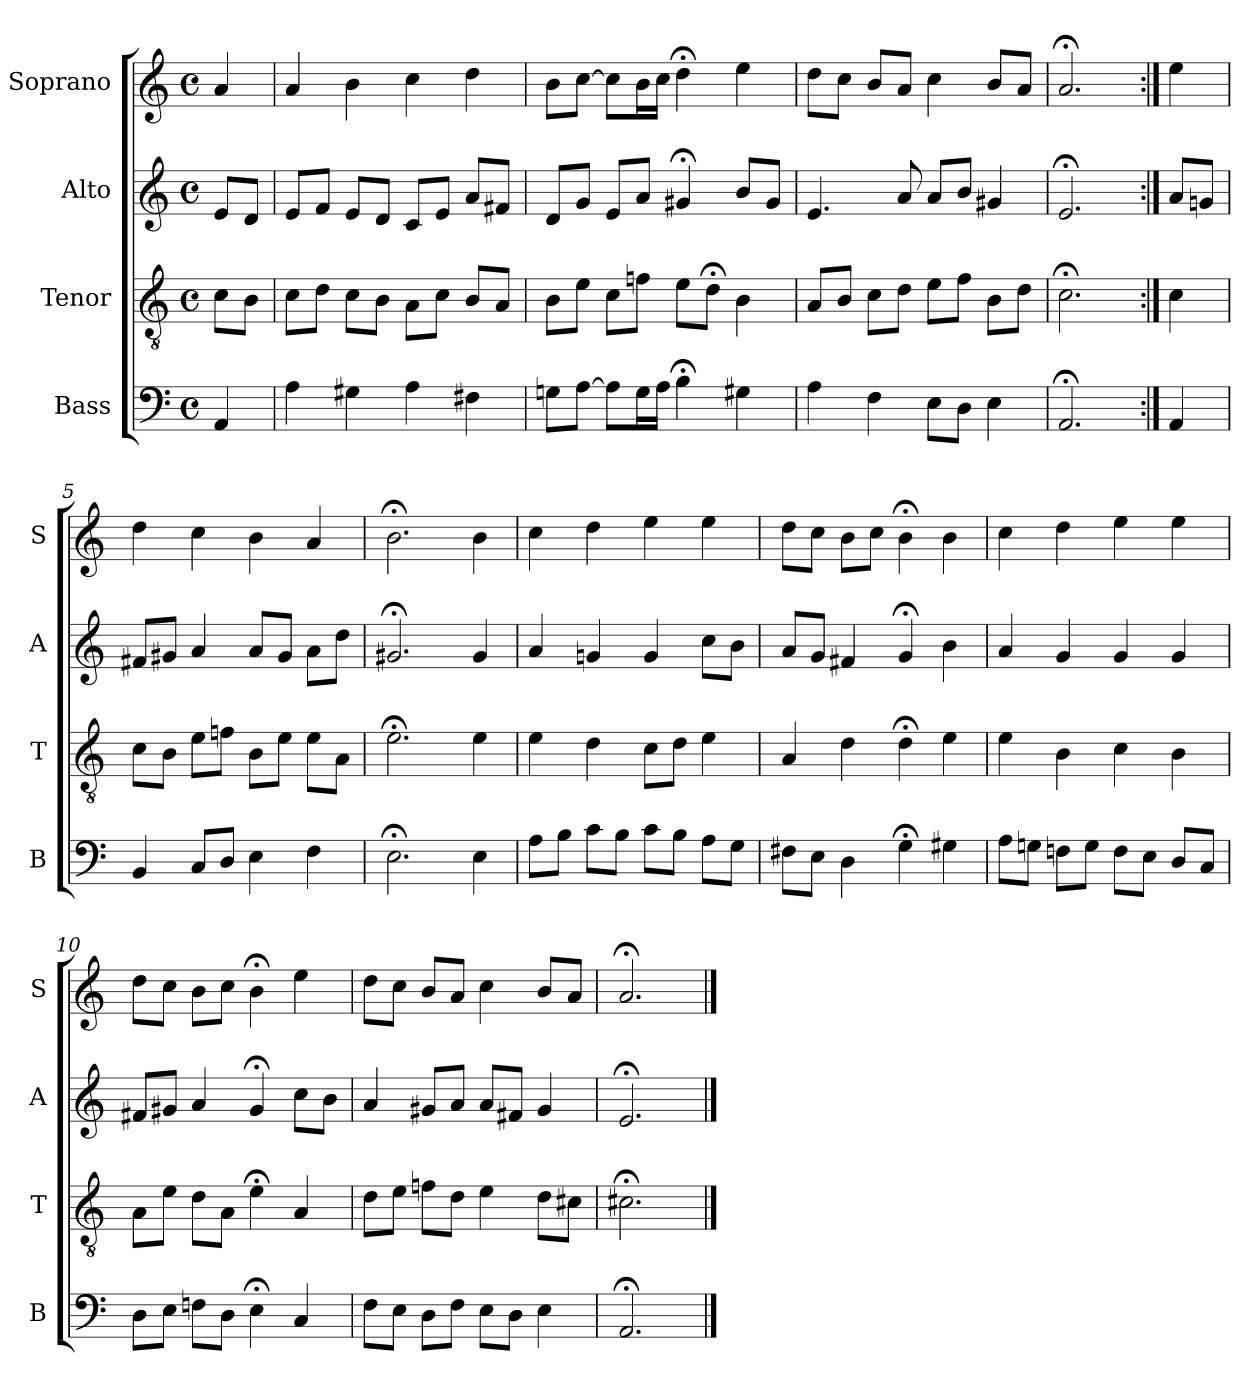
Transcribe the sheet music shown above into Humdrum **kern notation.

**kern	**kern	**kern	**kern
*part4	*part3	*part2	*part1
*staff4	*staff3	*staff2	*staff1
*I"Bass	*I"Tenor	*I"Alto	*I"Soprano
*I'B	*I'T	*I'A	*I'S
*clefF4	*clefGv2	*clefG2	*clefG2
*k[]	*k[]	*k[]	*k[]
*a:	*a:	*a:	*a:
*M4/4	*M4/4	*M4/4	*M4/4
*met(c)	*met(c)	*met(c)	*met(c)
*MM100	*MM100	*MM100	*MM100
=	=	=	=
4AA	8cL	8eL	4a
.	8BJ	8dJ	.
=1	=1	=1	=1
4A	8cL	8eL	4a
.	8dJ	8fJ	.
4G#X	8cL	8eL	4b
.	8BJ	8dJ	.
4A	8AL	8cL	4cc
.	8cJ	8eJ	.
4F#X	8BL	8aL	4dd
.	8AJ	8f#XJ	.
=2	=2	=2	=2
8GniL	8BiL	8dL	8bL
[8AiJ	8eiJ	8gJ	[8ccJ
8AiL]	8cL	8eL	8ccL]
16GL	8fnJ	8aJ	16bL
16AJJ	.	.	16ccJJ
4B;<	8eL	4g#X;<	4dd;<
.	8d;<J	.	.
4G#X	4B	8bL	4ee
.	.	8g#J	.
=3	=3	=3	=3
4A	8AL	4.ei	8ddL
.	8BJ	.	8ccJ
4F	8ciL	.	8bL
.	8diJ	8ai	8aJ
8EL	8eL	8aL	4cc
8DJ	8fJ	8bJ	.
4E	8BL	4g#X	8bL
.	8dJ	.	8aiJ
=4	=4	=4	=4
2.AA;<	2.c;<	2.e;<i	2.a;<i
=:|!	=:|!	=:|!	=:|!
4AA	4c	8aiL	4eei
.	.	8gnJ	.
=5	=5	=5	=5
4BB	8cL	8f#XL	4dd
.	8BJ	8g#XJ	.
8CL	8eL	4a	4cc
8DJ	8fnJ	.	.
4E	8BL	8aL	4b
.	8eJ	8g#J	.
4F	8eL	8aL	4a
.	8AJ	8ddJ	.
=6	=6	=6	=6
2.E;<	2.e;<	2.g#X;<	2.b;<
4E	4e	4g#	4b
=7	=7	=7	=7
8AL	4e	4a	4cc
8BJ	.	.	.
8cL	4d	4gn	4dd
8BJ	.	.	.
8cL	8cL	4g	4ee
8BJ	8dJ	.	.
8AL	4e	8ccL	4ee
8GJ	.	8bJ	.
=8	=8	=8	=8
8F#XL	4A	8aL	8ddL
8EJ	.	8gJ	8ccJ
4D	4di	4f#X	8bL
.	.	.	8ccJ
4G;<	4d;<i	4g;<i	4b;<
4G#X	4ei	4bi	4b
=9	=9	=9	=9
8AL	4e	4a	4cc
8GnJ	.	.	.
8FnL	4B	4g	4dd
8GJ	.	.	.
8FL	4c	4g	4ee
8EJ	.	.	.
8DL	4B	4g	4ee
8CJ	.	.	.
=10	=10	=10	=10
8DL	8AL	8f#XL	8ddL
8EJ	8eJ	8g#XJ	8ccJ
8FnL	8dL	4a	8bL
8DJ	8AJ	.	8ccJ
4E;<	4e;<	4g#;<	4b;<
4C	4A	8ccL	4ee
.	.	8bJ	.
=11	=11	=11	=11
8FL	8dL	4a	8ddL
8EJ	8eJ	.	8ccJ
8DL	8fnL	8g#XL	8bL
8FJ	8dJ	8aJ	8aJ
8EL	4e	8aL	4cc
8DJ	.	8f#XJ	.
4E	8dL	4g#	8bL
.	8c#XJ	.	8aJ
=12	=12	=12	=12
2.AA;<	2.c#X;<	2.e;<	2.a;<
==	==	==	==
*-	*-	*-	*-
